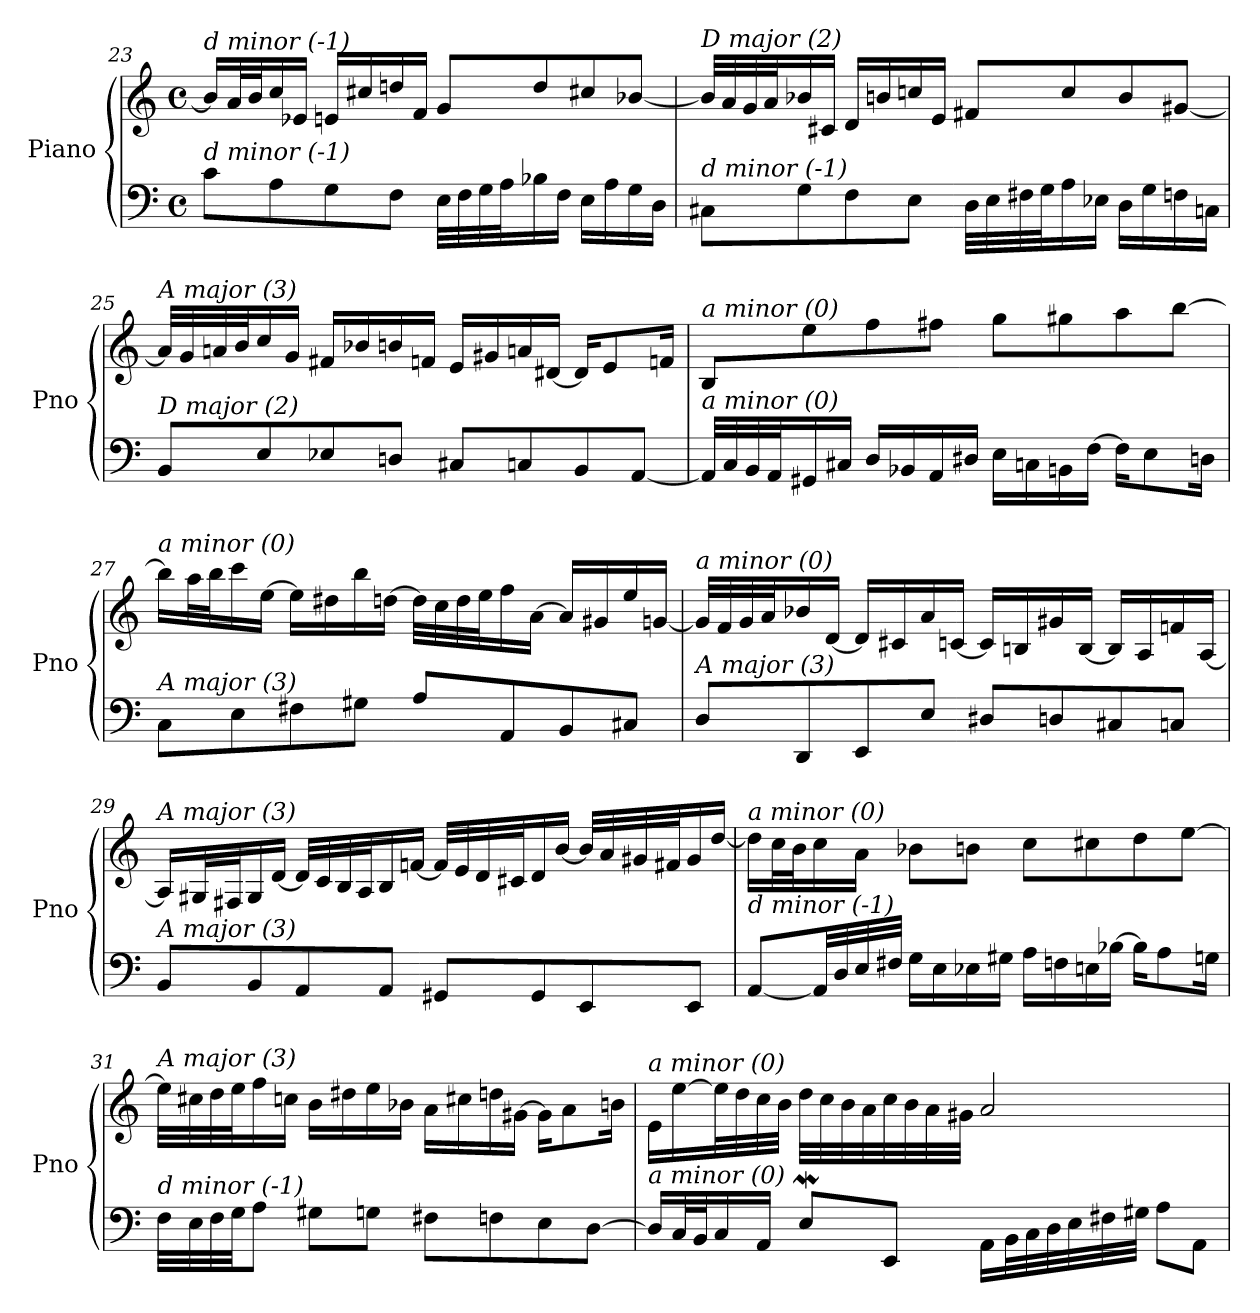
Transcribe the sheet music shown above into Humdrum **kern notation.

**kern	**kern
*part1	*part1
*staff2	*staff1
*I"Piano	*
*I'Pno	*
!!LO:PB:g=z
*clefF4	*clefG2
*k[]	*k[]
*M4/4	*M4/4
*met(c)	*met(c)
=23	=23
!	!LO:TX:i:t=d minor (-1)
!LO:TX:i:t=d minor (-1)	!
8c\L	16b/LL]
.	32a/L
.	32b/J
8A\	16cc/
.	16e-Xi/JJ
8G\	16e/LL
.	16cc#X/
8F\J	16ddn/
.	16f/JJ
32E\LLL	8g/L
32F\	.
32G\	.
32A\J	.
16B-X\	8dd/
16F\JJ	.
16E\LL	8cc#X/
16A\	.
16G\	[8b-X/J
16D\JJ	.
=24	=24
!	!LO:TX:i:t=D major (2)
!LO:TX:i:t=d minor (-1)	!
8C#X\L	32b-/LLL]
.	32a/
.	32g/
.	32a/J
8G\	16b-X/
.	16c#X/JJ
8F\	16d/LL
.	16bn/
8E\J	16ccn/
.	16e/JJ
32D\LLL	8f#X/L
32E\	.
32F#X\	.
32G\J	.
16A\	8cc/
16E-X\JJ	.
16D\LL	8b/
16G\	.
16Fn\	[8g#Xi/J
16Cn\JJ	.
!!LO:LB:g=z
=25	=25
!	!LO:TX:i:t=A major (3)
!LO:TX:i:t=D major (2)	!
8BB/L	32a-/LLL]
.	32g/
.	32an/
.	32b/J
8E/	16cc/
.	16g/JJ
8E-Xi/	16f#X/LL
.	16b-Xi/
8Dn/J	16b/
.	16fn/JJ
8C#X/L	16e/LL
.	16g#X/
8Cn/	16an/
.	[16d#X/JJ
8BB/	16d#/KL]
.	8e/
[8AA/J	.
.	16fn/Jk
=26	=26
!	!LO:TX:i:t=a minor (0)
!LO:TX:i:t=a minor (0)	!
32AA/LLL]	8B/L
32C/	.
32BB/	.
32AA/J	.
16GG#X/	8ee\
16C#X/JJ	.
16D/LL	8ff\
16BB-X/	.
16AA/	8ff#X\J
16D#X/JJ	.
16E\LL	8gg\L
16Cn\	.
16BBn\	8gg#X\
[16F\JJ	.
16F\KL]	8aa\
8E\	.
.	[8bb\J
16Dn\Jk	.
!!LO:LB:g=z
=27	=27
!	!LO:TX:i:t=a minor (0)
!LO:TX:i:t=A major (3)	!
8C\L	16bb\LL]
.	32aa\L
.	32bb\J
8E\	16ccc\
.	[16ee\JJ
8F#X\	16ee\LL]
.	16dd#X\
8G#X\J	16bb\
.	[16ddn\JJ
8A\L	32dd\LLL]
.	32cc\
.	32dd\
.	32ee\J
8AA/	16ff\
.	[16a\JJ
8BB/	16a/LL]
.	16g#X/
8C#X/J	16ee/
.	[16gn/JJ
=28	=28
!	!LO:TX:i:t=a minor (0)
!LO:TX:i:t=A major (3)	!
8D/L	32g/LLL]
.	32f/
.	32g/
.	32a/J
8DD/	16b-X/
.	[16d/JJ
8EE/	16d/LL]
.	16c#X/
8E/J	16a/
.	[16cn/JJ
8D#X/L	16c/LL]
.	16Bn/
8Dn/	16g#X/
.	[16B/JJ
8C#X/	16B/LL]
.	16A/
8Cn/J	16fn/
.	[16A/JJ
!!LO:LB:g=z
=29	=29
!	!LO:TX:i:t=A major (3)
!LO:TX:i:t=A major (3)	!
8BB/L	16A/LL]
.	32G#X/L
.	32F#X/J
8BB/	16G#/
.	[16d/JJ
8AA/	32d/LLL]
.	32c/
.	32B/
.	32A/J
8AA/J	16B/
.	[16fn/JJ
8GG#X/L	32f/LLL]
.	32e/
.	32d/
.	32c#X/J
8GG#/	16d/
.	[16b/JJ
8EE/	32b/LLL]
.	32a/
.	32g#X/
.	32f#X/J
8EE/J	16g#/
.	[16dd/JJ
=30	=30
!	!LO:TX:i:t=a minor (0)
!LO:TX:i:t=d minor (-1)	!
[8AA/L	16dd\LL]
.	32cc\L
.	32b\J
32AA/LL]	16cc\
32D/	.
32E/	16a\JJ
32F#X/JJJ	.
16G\LL	8b-X\L
16E\	.
16E-Xi\	8bn\J
16G#X\JJ	.
16A\LL	8cc\L
16Fn\	.
16E\	8cc#X\
[16B-X\JJ	.
16B-\KL]	8dd\
8A\	.
.	[8ee\J
16Gn\Jk	.
!!LO:LB:g=z
=31	=31
!	!LO:TX:i:t=A major (3)
!LO:TX:i:t=d minor (-1)	!
32F\LLL	32ee\LLL]
32E\	32cc#X\
32F\	32dd\
32G\JJ	32ee\J
8A\J	16ff\
.	16ccn\JJ
8G#X\L	16b\LL
.	16dd#X\
8Gn\J	16ee\
.	16b-X\JJ
8F#X\L	16a\LL
.	16cc#X\
8Fn\	16ddn\
.	[16g#X\JJ
8E\	16g#\KL]
.	8a\
[8D\J	.
.	16bn\Jk
=32	=32
!	!LO:TX:i:t=a minor (0)
!LO:TX:i:t=a minor (0)	!
16D/LL]	16e\LL
32C/L	[16ee\
32BB/J	.
16C/	32ee\L]
.	32dd\
16AA/JJ	32cc\
.	32b\JJJ
8EW/L	32dd\LLL
.	32cc\
.	32b\
.	32a\
8EE/J	32cc\
.	32b\
.	32a\
.	32g#X\JJJ
16AA\LL	2a/
32BB\L	.
32C\	.
32D\	.
32E\	.
32F#X\	.
32G#X\JJJ	.
8A\L	.
8AA\J	.
=	=
*-	*-
